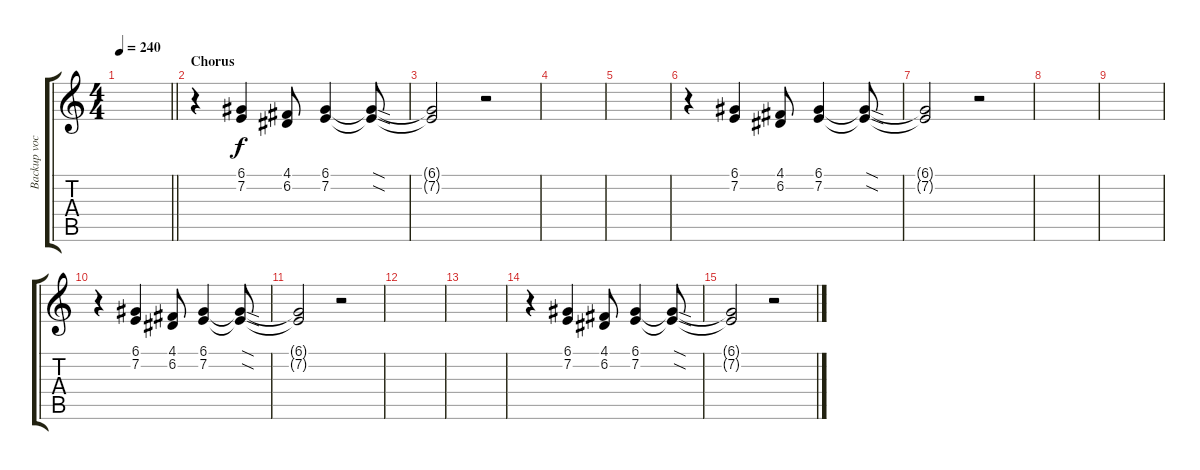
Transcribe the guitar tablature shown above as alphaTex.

\track ("Backup vocals" "Backup voc") {instrument lead6voice}
\staff {score tabs}
\tuning (D4 A3 F3 C3 G2 D2) {hide}
\ts (4 4)
\tempo 240
\clef g2
\barLineRight lightlight
\ks c
|
\section ("" "Chorus")
r.4 (6.1 7.2).4 (4.1 6.2).8 (6.1 7.2).4 (6.1{sod t} 7.2{sod t}).8 |
(6.1{t} 7.2{t}).2 r.2 |
|
|
r.4 (6.1 7.2).4 (4.1 6.2).8 (6.1 7.2).4 (6.1{sod t} 7.2{sod t}).8 |
(6.1{t} 7.2{t}).2 r.2 |
|
|
r.4 (6.1 7.2).4 (4.1 6.2).8 (6.1 7.2).4 (6.1{sod t} 7.2{sod t}).8 |
(6.1{t} 7.2{t}).2 r.2 |
|
|
r.4 (6.1 7.2).4 (4.1 6.2).8 (6.1 7.2).4 (6.1{sod t} 7.2{sod t}).8 |
(6.1{t} 7.2{t}).2 r.2
